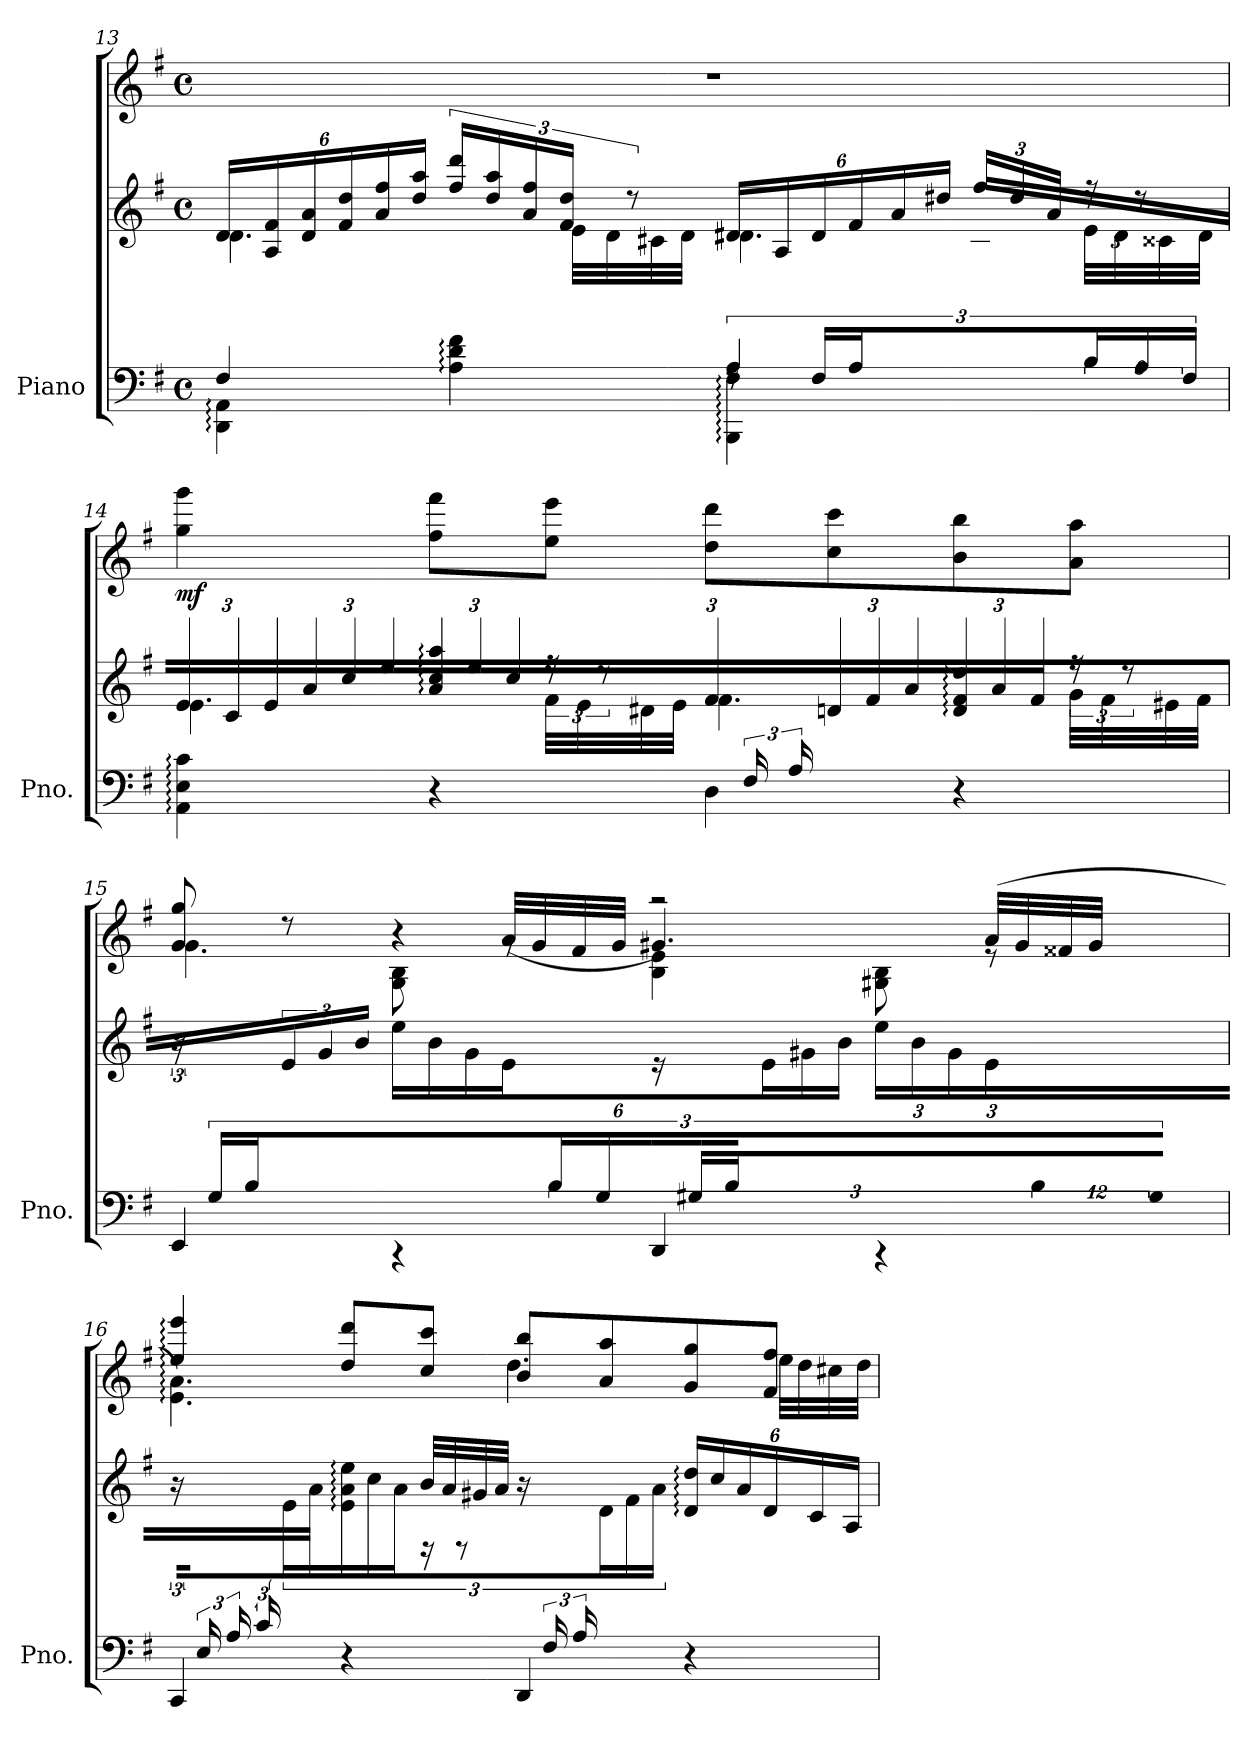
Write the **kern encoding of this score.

**kern	**kern	**kern	**dynam
*part1	*part1	*part1	*part1
*staff3	*staff2	*staff1	*staff1/2/3
*I"Piano	*	*	*
*I'Pno.	*	*	*
!!LO:LB:g=z
*clefF4	*clefG2	*clefG2	*
*k[f#]	*k[f#]	*k[f#]	*
*M4/4	*M4/4	*M4/4	*
*met(c)	*met(c)	*met(c)	*
=13	=13	=13	=13
*^	*^	*	*
*	*^	*	*	*	*
*	*	*	*	*Xbrackettup	*	*
*	*	*	*	*^	*	*
4DD\: 4AA\:	2ryy	4F#/	3%2ryy	24d/LL	4.d\	1r	.
.	.	.	.	24A/ 24f#/	.	.	.
.	.	.	.	24d/ 24a/	.	.	.
.	.	.	.	24f#/ 24dd/	.	.	.
.	.	.	.	24a/ 24ff#/	.	.	.
.	.	.	.	24dd/ 24aa/JJ	.	.	.
*	*	*	*	*brackettup	*	*	*
4A\: 4d\: 4f#\:	.	4ryy	.	24ff#/ 24ddd/LL	.	.	.
.	.	.	.	24dd/ 24aa/	.	.	.
.	.	.	.	24a/ 24ff#/	.	.	.
.	.	.	.	24f#/ 24dd/JJ	32e\LLL	.	.
.	.	.	.	.	32d\	.	.
.	.	.	.	12r	.	.	.
.	.	.	.	.	32c#X\	.	.
.	.	.	.	.	32d\JJJ	.	.
*	*	*	*	*Xbrackettup	*	*	*
4BBB\: 4F#\:	12rF	4A/	.	24d#X/LL	4.d#\	.	.
.	.	.	.	24A/	.	.	.
.	24F#/LL	.	.	24d#/	.	.	.
.	24A/	.	.	24f#/	.	.	.
.	24%5ryy	.	24d#X\	24a/	.	.	.
.	.	.	24f#\JJ	24dd#X/JJ	.	.	.
*	*	*	*brackettup	*	*	*	*
4ryy	.	4ryy	24B\ 24d#\ 24a\LL	24ff#/LL	.	.	.
.	.	.	24f#\	24dd#/	.	.	.
.	.	.	24d#\	24a/JJ	.	.	.
.	24B/	.	8ryy	24r	32e\LLL	.	.
.	.	.	.	.	32d#\	.	.
.	24A/	.	.	12r	.	.	.
.	.	.	.	.	32c##X\	.	.
.	24F#/JJ	.	.	.	.	.	.
.	.	.	.	.	32d#\JJJ	.	.
*	*v	*v	*	*	*	*	*
*	*	*v	*v	*v	*	*
!!LO:PB:g=z
=14	=14	=14	=14	=14
*	*	*Xbrackettup	*	*
*	*	*^	*	*
*	*	*	*^	*	*
!	!	!	!	!	!	!LO:DY:b
*	*	*	*v	*v	*	*
24%13ryy	4AA\: 4E\: 4c\:	24e/LL	4.e\	4gg\ 4ggg\	mf
.	.	24c/	.	.	.
.	.	24e/	.	.	.
.	.	24a/	.	.	.
.	.	24cc/	.	.	.
.	.	24ee/JJ	.	.	.
*	*	*brackettup	*	*	*
.	4r	24a/: 24cc/: 24aa/:LL	.	8ff#\ 8fff#\L	.
.	.	24ee/	.	.	.
.	.	24cc/JJ	.	.	.
.	.	24r	32f#\LLL	8ee\ 8eee\J	.
.	.	.	32e\	.	.
.	.	12r	.	.	.
.	.	.	32d#X\	.	.
.	.	.	32e\JJJ	.	.
*	*	*Xbrackettup	*	*	*
.	4D\	24f#\LL	4.f#\	8dd\ 8ddd\L	.
24F#/	.	12ryy	.	.	.
24A/	.	.	.	.	.
4.ryy	.	24dn\	.	8cc\ 8ccc\	.
.	.	24f#\	.	.	.
.	.	24a\JJ	.	.	.
*	*	*brackettup	*	*	*
.	4r	24d/: 24f#/: 24dd/:LL	.	8b\ 8bb\	.
.	.	24a/	.	.	.
.	.	24f#/JJ	.	.	.
.	.	24r	(32g\LLL	8a\ 8aa\J	.
.	.	.	32f#\	.	.
.	.	12r	.	.	.
.	.	.	32e#X\	.	.
.	.	.	32f#\JJJ	.	.
*	*	*v	*v	*	*
=15	=15	=15	=15	=15
*	*	*	*^	*
*	*	*	*	*^	*
24ryy	4EE/	24r	8g/ 8gg/	4.g\)	4ryy	.
24G/LL	.	12ryy	.	.	.	.
24B/	.	.	.	.	.	.
24%7ryy	.	24e\	8r	.	.	.
.	.	24g\	.	.	.	.
.	.	24b\JJ	.	.	.	.
*	*	*Xbrackettup	*	*	*	*
.	4r	24ee\LL	4r	.	8G\ 8B\	.
.	.	24b\	.	.	.	.
.	.	24g\	.	.	.	.
.	.	24e\	.	(32a/LLL	8rg	.
.	.	.	.	32g/	.	.
24B/	.	12ryy	.	.	.	.
.	.	.	.	32f#/	.	.
24G/JJ	.	.	.	.	.	.
.	.	.	.	32g/JJJ	.	.
*	*	*brackettup	*	*	*	*
24ryy	4DD/	24r	2raa	4.g#X/)	4B\ 4e\	.
24G#X/LL	.	12ryy	.	.	.	.
24B/	.	.	.	.	.	.
24%7ryy	.	24e\	.	.	.	.
.	.	24g#X\	.	.	.	.
.	.	24b\JJ	.	.	.	.
*	*	*Xbrackettup	*	*	*	*
.	4r	24ee\LL	.	.	8G#X\ 8B\	.
.	.	24b\	.	.	.	.
.	.	24g#\	.	.	.	.
.	.	24e\	.	(32a/LLL	8re	.
.	.	.	.	32g#/	.	.
24B/	.	12ryy	.	.	.	.
.	.	.	.	32f##X/	.	.
24G#/JJ	.	.	.	.	.	.
.	.	.	.	32g#/JJJ	.	.
*	*	*	*v	*v	*v	*
!!LO:LB:g=z
=16	=16	=16	=16	=16
*	*	*brackettup	*	*
*	*	*^	*^	*
24ryy	4CC/	24r	4.ryy	4ee/: 4eee/:	4.e\: 4.a\:)	.
24E/LL	.	8ryy	.	.	.	.
24A/	.	.	.	.	.	.
24c/	.	.	.	.	.	.
4.ryy	.	24e\	.	.	.	.
.	.	24a\JJ	.	.	.	.
.	4r	24e/: 24a/: 24ee/:LL	.	8dd/ 8ddd/L	.	.
.	.	24cc/	.	.	.	.
.	.	24a/JJ	.	.	.	.
.	.	24rD	32b/LLL	8cc/ 8ccc/J	8ryy	.
.	.	.	32a/	.	.	.
.	.	12rD	.	.	.	.
.	.	.	32g#X/	.	.	.
.	.	.	32a/JJJ	.	.	.
.	4DD/	24r	2ryy	8b/ 8bb/L	4.dd\	.
24F#/LL	.	12ryy	.	.	.	.
24A/	.	.	.	.	.	.
4.ryy	.	24d\	.	8a/ 8aa/	.	.
.	.	24f#\	.	.	.	.
.	.	24a\JJ	.	.	.	.
*	*	*Xbrackettup	*	*	*	*
.	4r	24d/: 24dd/:LL	.	8g/ 8gg/	.	.
.	.	24cc/	.	.	.	.
.	.	24a/	.	.	.	.
.	.	24d/	.	8f#/ 8ff#/J	32ee\LLL	.
.	.	.	.	.	32dd\	.
.	.	24c/	.	.	.	.
.	.	.	.	.	32cc#X\	.
.	.	24A/JJ	.	.	.	.
.	.	.	.	.	32dd\JJJ	.
*v	*v	*	*	*	*	*
*	*v	*v	*	*	*
*	*	*v	*v	*
=	=	=	=
*-	*-	*-	*-
